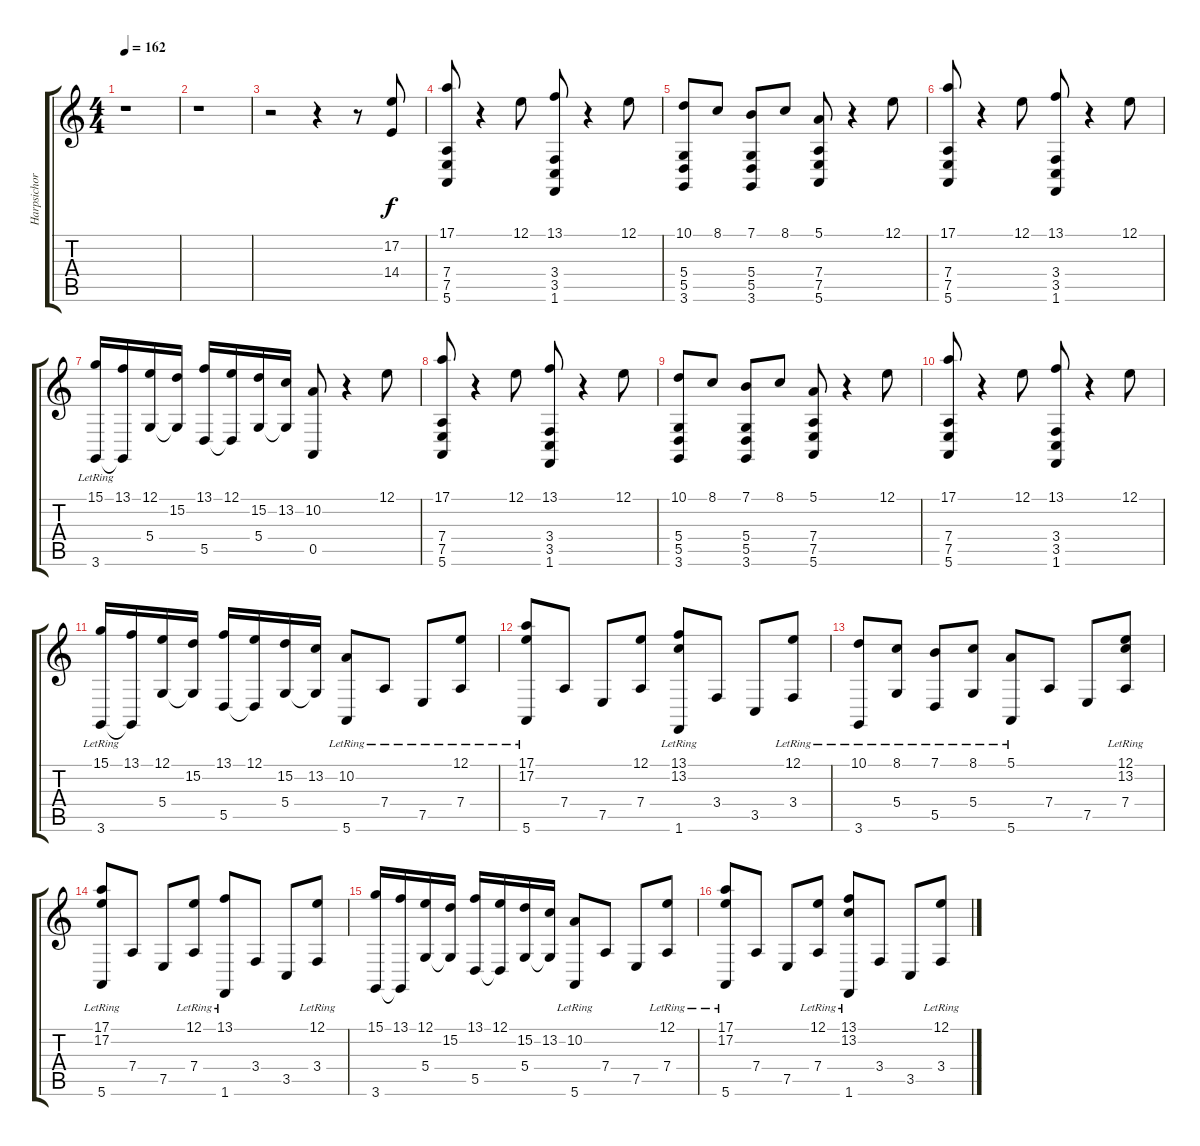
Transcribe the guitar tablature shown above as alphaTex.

\track ("Harpsichord" "Harpsichor") {instrument harpsichord}
\staff {score tabs}
\tuning (E4 B3 G3 D3 A2 E2) {hide}
\ts (4 4)
\tempo 162
\clef g2
\ks c
r.1{dy f} |
r.1 |
r.2 r.4 r.8 (17.2 14.4).8 |
\section ("" "")
(17.1 7.4 7.5 5.6).8 r.4 12.1.8 (13.1 3.4 3.5 1.6).8 r.4 12.1.8 |
(10.1 5.4 5.5 3.6).8 8.1.8 (7.1 5.4 5.5 3.6).8 8.1.8 (5.1 7.4 7.5 5.6).8 r.4 12.1.8 |
(17.1 7.4 7.5 5.6).8 r.4 12.1.8 (13.1 3.4 3.5 1.6).8 r.4 12.1.8 |
(15.1 3.6{lr}).16 (13.1 3.6{t}).16 (12.1 5.4).16 (15.2 5.4{t}).16 (13.1 5.5).16 (12.1 5.5{t}).16 (15.2 5.4).16 (13.2 5.4{t}).16 (10.2 0.5).8 r.4 12.1.8 |
(17.1 7.4 7.5 5.6).8 r.4 12.1.8 (13.1 3.4 3.5 1.6).8 r.4 12.1.8 |
(10.1 5.4 5.5 3.6).8 8.1.8 (7.1 5.4 5.5 3.6).8 8.1.8 (5.1 7.4 7.5 5.6).8 r.4 12.1.8 |
(17.1 7.4 7.5 5.6).8 r.4 12.1.8 (13.1 3.4 3.5 1.6).8 r.4 12.1.8 |
(15.1 3.6{lr}).16 (13.1 3.6{t}).16 (12.1 5.4).16 (15.2 5.4{t}).16 (13.1 5.5).16 (12.1 5.5{t}).16 (15.2 5.4).16 (13.2 5.4{t}).16 (10.2{lr} 5.6{lr}).8 7.4{lr}.8 7.5{lr}.8 (12.1 7.4{lr}).8 |
\section ("" "")
(17.1{lr} 17.2{lr} 5.6).8 7.4.8 7.5.8 (12.1 7.4).8 (13.1{lr} 13.2{lr} 1.6).8 3.4.8 3.5.8 (12.1{lr} 3.4).8 |
(10.1{lr} 3.6).8 (8.1{lr} 5.4).8 (7.1{lr} 5.5).8 (8.1{lr} 5.4).8 (5.1{lr} 5.6).8 7.4.8 7.5.8 (12.1{lr} 13.2{lr} 7.4).8 |
(17.1{lr} 17.2{lr} 5.6).8 7.4.8 7.5.8 (12.1{lr} 7.4).8 (13.1{lr} 1.6).8 3.4.8 3.5.8 (12.1{lr} 3.4).8 |
(15.1 3.6).16 (13.1 3.6{t}).16 (12.1 5.4).16 (15.2 5.4{t}).16 (13.1 5.5).16 (12.1 5.5{t}).16 (15.2 5.4).16 (13.2 5.4{t}).16 (10.2{lr} 5.6).8 7.4.8 7.5.8 (12.1{lr} 7.4).8 |
(17.1{lr} 17.2{lr} 5.6).8 7.4.8 7.5.8 (12.1{lr} 7.4).8 (13.1{lr} 13.2{lr} 1.6).8 3.4.8 3.5.8 (12.1{lr} 3.4).8
